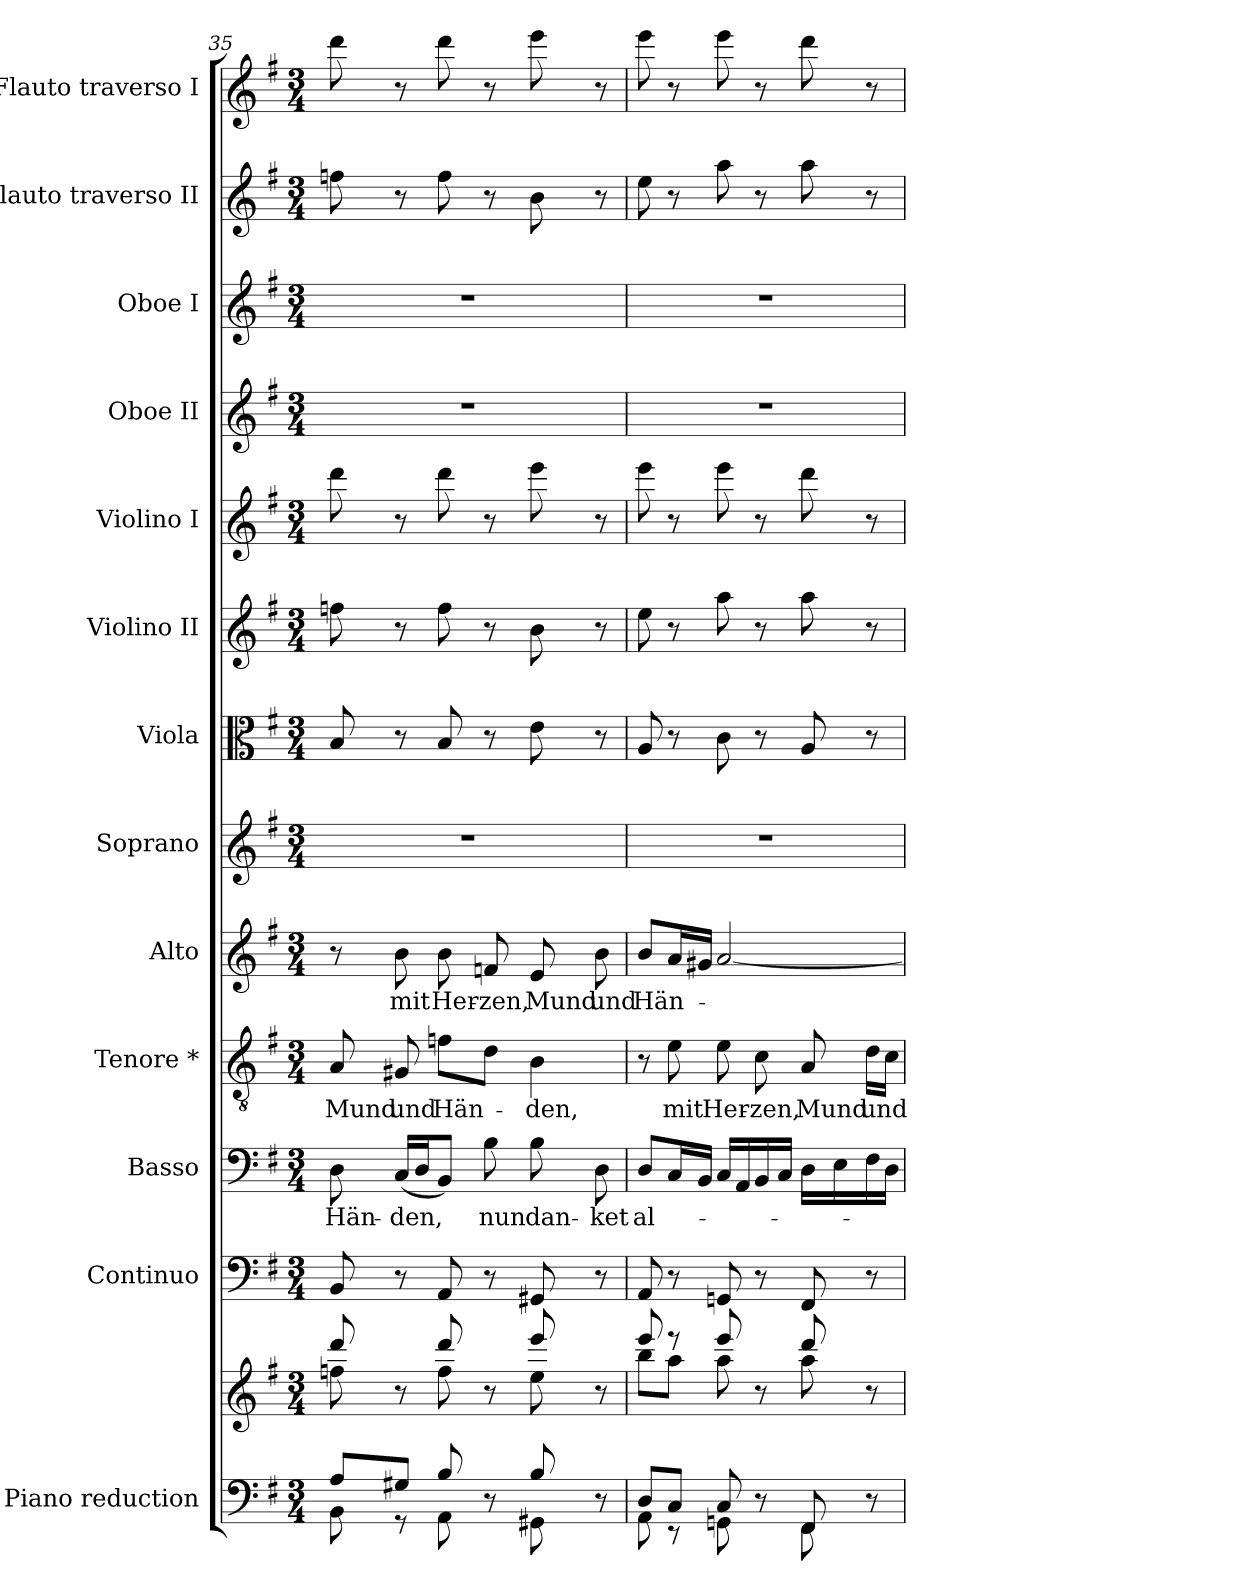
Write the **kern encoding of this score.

**kern	**kern	**kern	**kern	**text	**kern	**text	**kern	**text	**kern	**kern	**kern	**kern	**kern	**kern	**kern	**kern
*part13	*part13	*part12	*part11	*part11	*part10	*part10	*part9	*part9	*part8	*part7	*part6	*part5	*part4	*part3	*part2	*part1
*staff14	*staff13	*staff12	*staff11	*staff11	*staff10	*staff10	*staff9	*staff9	*staff8	*staff7	*staff6	*staff5	*staff4	*staff3	*staff2	*staff1
*I"Piano reduction	*	*I"Continuo	*I"Basso	*	*I"Tenore *	*	*I"Alto	*	*I"Soprano	*I"Viola	*I"Violino II	*I"Violino I	*I"Oboe II	*I"Oboe I	*I"Flauto traverso II	*I"Flauto traverso I
*I'Pno	*	*	*	*	*	*	*	*	*	*I'Vla	*I'Vln	*I'Vln	*I'Ob	*I'Ob	*	*
*clefF4	*clefG2	*clefF4	*clefF4	*	*clefGv2	*	*clefG2	*	*clefG2	*clefC3	*clefG2	*clefG2	*clefG2	*clefG2	*clefG2	*clefG2
*k[f#]	*k[f#]	*k[f#]	*k[f#]	*	*k[f#]	*	*k[f#]	*	*k[f#]	*k[f#]	*k[f#]	*k[f#]	*k[f#]	*k[f#]	*k[f#]	*k[f#]
*M3/4	*M3/4	*M3/4	*M3/4	*	*M3/4	*	*M3/4	*	*M3/4	*M3/4	*M3/4	*M3/4	*M3/4	*M3/4	*M3/4	*M3/4
=35	=35	=35	=35	=35	=35	=35	=35	=35	=35	=35	=35	=35	=35	=35	=35	=35
*^	*^	*	*	*	*	*	*	*	*	*	*	*	*	*	*	*
!	!	!	!	!	!	!LO:LY:b	!	!LO:LY:b	!	!	!	!	!	!	!	!	!	!
8A/L	8BB\	8ddd/	8ffn\	8BB/	8D\	Hän-	8A/	Mund	8r	.	2.r	8B/	8ffn\	8ddd\	2.r	2.r	8ffn\	8ddd\
!	!	!	!	!	!	!LO:LY:b	!	!LO:LY:b	!	!LO:LY:b	!	!	!	!	!	!	!	!
8G#X/J	8r	8r	8ryy	8r	(16C/LL	-den,	8G#X/	und	8b\	mit	.	8r	8r	8r	.	.	8r	8r
.	.	.	.	.	16D/J	.	.	.	.	.	.	.	.	.	.	.	.	.
!	!	!	!	!	!	!	!	!LO:LY:b	!	!LO:LY:b	!	!	!	!	!	!	!	!
8B/	8AA\	8ddd/	8ff\	8AA/	8BB/J)	.	8fn\L	Hän-	8b\	Her-	.	8B/	8ff\	8ddd\	.	.	8ff\	8ddd\
!	!	!	!	!	!	!LO:LY:b	!	!	!	!LO:LY:b	!	!	!	!	!	!	!	!
8r	8ryy	8r	8ryy	8r	8B\	nun	8d\J	.	8fn/	-zen,	.	8r	8r	8r	.	.	8r	8r
!	!	!	!	!	!	!LO:LY:b	!	!LO:LY:b	!	!LO:LY:b	!	!	!	!	!	!	!	!
8B/	8GG#X\	8eee/	8ee\	8GG#X/	8B\	dan-	4B\	-den,	8e/	Mund	.	8e\	8b\	8eee\	.	.	8b\	8eee\
!	!	!	!	!	!	!LO:LY:b	!	!	!	!LO:LY:b	!	!	!	!	!	!	!	!
8r	8ryy	8r	8ryy	8r	8D\	-ket	.	.	8b\	und	.	8r	8r	8r	.	.	8r	8r
!!LO:PB:g=z
=36	=36	=36	=36	=36	=36	=36	=36	=36	=36	=36	=36	=36	=36	=36	=36	=36	=36	=36
!	!	!	!	!	!	!LO:LY:b	!	!	!	!LO:LY:b	!	!	!	!	!	!	!	!
8D/L	8AA\	8eee/	8bb\L	8AA/	8D/L	al-	8r	.	8b/L	Hän-	2.r	8A/	8ee\	8eee\	2.r	2.r	8ee\	8eee\
!	!	!	!	!	!	!	!	!LO:LY:b	!	!	!	!	!	!	!	!	!	!
8C/J	8r	8r	8aa\J	8r	16C/L	.	8e\	mit	16a/L	.	.	8r	8r	8r	.	.	8r	8r
.	.	.	.	.	16BB/JJ	.	.	.	16g#X/JJ	.	.	.	.	.	.	.	.	.
!	!	!	!	!	!	!	!	!LO:LY:b	!	!	!	!	!	!	!	!	!	!
8C/	8GGn\	8eee/	8aa\	8GGn/	16C/LL	.	8e\	Her-	[2a/	.	.	8c\	8aa\	8eee\	.	.	8aa\	8eee\
.	.	.	.	.	16AA/	.	.	.	.	.	.	.	.	.	.	.	.	.
!	!	!	!	!	!	!	!	!LO:LY:b	!	!	!	!	!	!	!	!	!	!
8r	8ryy	8r	8ryy	8r	16BB/	.	8c\	-zen,	.	.	.	8r	8r	8r	.	.	8r	8r
.	.	.	.	.	16C/JJ	.	.	.	.	.	.	.	.	.	.	.	.	.
!	!	!	!	!	!	!	!	!LO:LY:b	!	!	!	!	!	!	!	!	!	!
8FF#/	8FF#\	8ddd/	8aa\	8FF#/	16D\LL	.	8A/	Mund	.	.	.	8A/	8aa\	8ddd\	.	.	8aa\	8ddd\
.	.	.	.	.	16E\	.	.	.	.	.	.	.	.	.	.	.	.	.
!	!	!	!	!	!	!	!	!LO:LY:b	!	!	!	!	!	!	!	!	!	!
8r	8ryy	8r	8ryy	8r	16F#\	.	16d\LL	und	.	.	.	8r	8r	8r	.	.	8r	8r
.	.	.	.	.	16D\JJ	.	16c\JJ	.	.	.	.	.	.	.	.	.	.	.
*v	*v	*	*	*	*	*	*	*	*	*	*	*	*	*	*	*	*	*
*	*v	*v	*	*	*	*	*	*	*	*	*	*	*	*	*	*	*
=	=	=	=	=	=	=	=	=	=	=	=	=	=	=	=	=
*-	*-	*-	*-	*-	*-	*-	*-	*-	*-	*-	*-	*-	*-	*-	*-	*-
